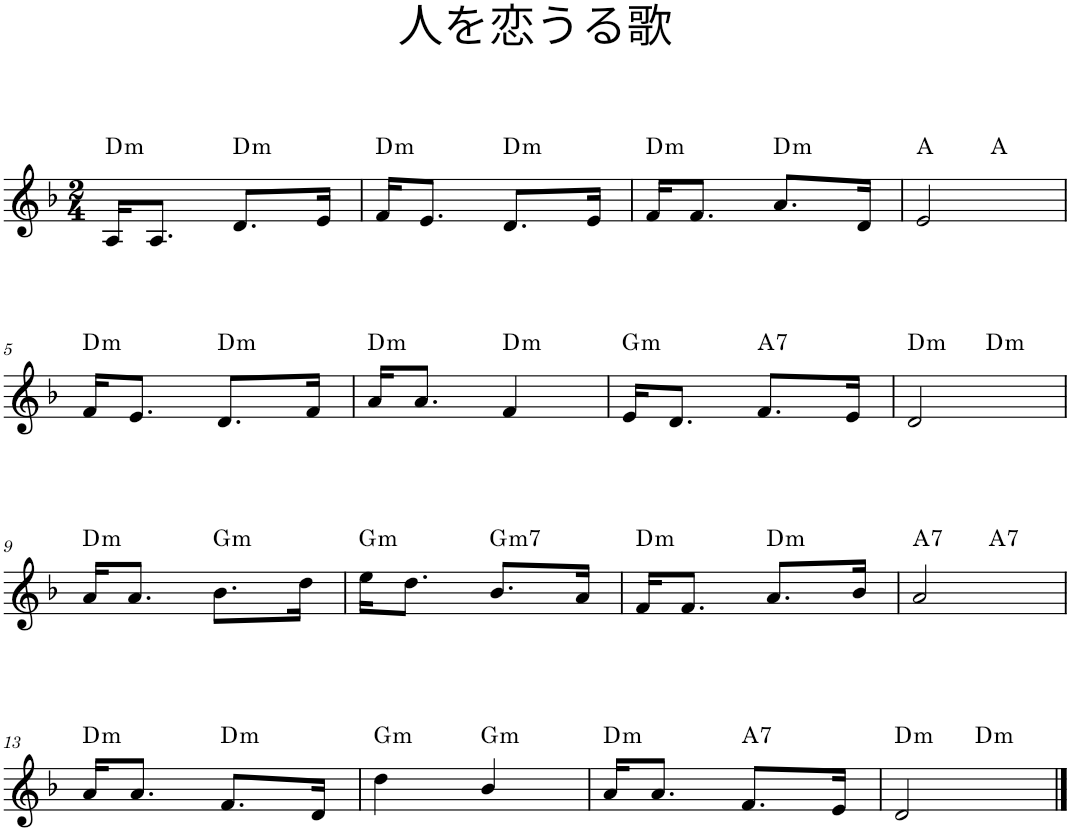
**kern	**harte
*part1	*part1
*staff1	*
*I"Piano	*
*I'Pno.	*
*clefG2	*
*k[b-]	*
*M2/4	*
=1	=1
!	!LO:H:kt=m
16A/KL	D:min
8.A/J	.
!	!LO:H:kt=m
8.d/L	D:min
16e/Jk	.
=2	=2
!	!LO:H:kt=m
16f/KL	D:min
8.e/J	.
!	!LO:H:kt=m
8.d/L	D:min
16e/Jk	.
=3	=3
!	!LO:H:kt=m
16f/KL	D:min
8.f/J	.
!	!LO:H:kt=m
8.a/L	D:min
16d/Jk	.
=4	=4
*^	*
2e/	4ryy	A:maj
.	4ryy	A:maj
!!LO:LB:g=z	!!
=5	=5	=5
!	!	!LO:H:kt=m
*v	*v	*
16f/KL	D:min
8.e/J	.
!	!LO:H:kt=m
8.d/L	D:min
16f/Jk	.
=6	=6
!	!LO:H:kt=m
16a/KL	D:min
8.a/J	.
!	!LO:H:kt=m
4f/	D:min
=7	=7
!	!LO:H:kt=m
16e/KL	G:min
8.d/J	.
!	!LO:H:kt=7
8.f/L	A:7
16e/Jk	.
=8	=8
!	!LO:H:kt=m
*^	*
2d/	4ryy	D:min
!	!	!LO:H:kt=m
.	4ryy	D:min
!!LO:LB:g=z	!!
=9	=9	=9
!	!	!LO:H:kt=m
*v	*v	*
16a/KL	D:min
8.a/J	.
!	!LO:H:kt=m
8.b-\L	G:min
16dd\Jk	.
=10	=10
!	!LO:H:kt=m
16ee\KL	G:min
8.dd\J	.
!	!LO:H:kt=m7
8.b-/L	G:min7
16a/Jk	.
=11	=11
!	!LO:H:kt=m
16f/KL	D:min
8.f/J	.
!	!LO:H:kt=m
8.a/L	D:min
16b-/Jk	.
=12	=12
!	!LO:H:kt=7
*^	*
2a/	4ryy	A:7
!	!	!LO:H:kt=7
.	4ryy	A:7
!!LO:LB:g=z	!!
=13	=13	=13
!	!	!LO:H:kt=m
*v	*v	*
16a/KL	D:min
8.a/J	.
!	!LO:H:kt=m
8.f/L	D:min
16d/Jk	.
=14	=14
!	!LO:H:kt=m
4dd\	G:min
!	!LO:H:kt=m
4b-/	G:min
=15	=15
!	!LO:H:kt=m
16a/KL	D:min
8.a/J	.
!	!LO:H:kt=7
8.f/L	A:7
16e/Jk	.
=16	=16
!	!LO:H:kt=m
*^	*
2d/	4ryy	D:min
!	!	!LO:H:kt=m
.	4ryy	D:min
*v	*v	*
==	==
*-	*-
